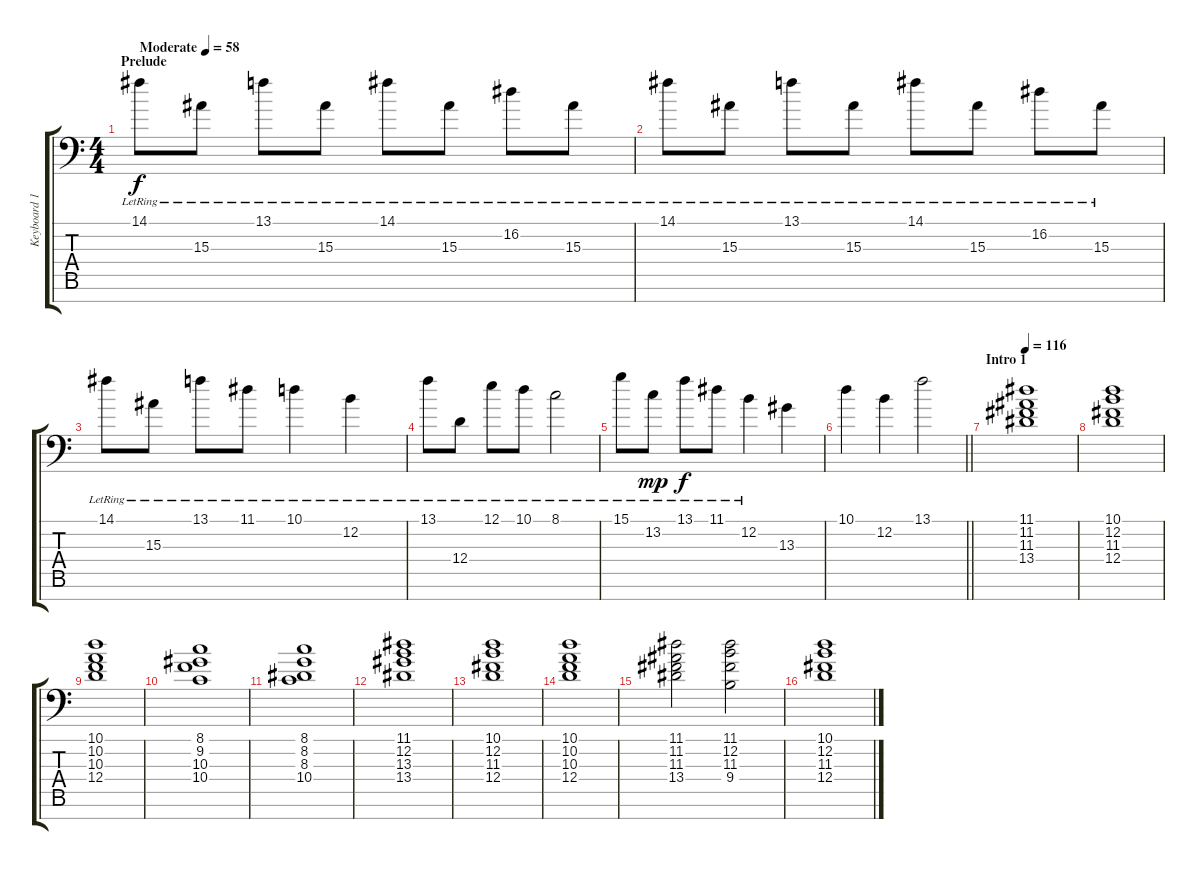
\track ("Keyboard 1 RH" "Keyboard 1") {instrument brightacousticpiano}
\staff {score tabs}
\tuning (E4 B3 G3 D3 A2 E2 A1) {hide}
\ts (4 4)
\section ("" "Prelude")
\tempo (58 "Moderate")
\clef f4
\ks c
14.1{lr}.8{dy f instrument brightacousticpiano} 15.3{lr}.8 13.1{lr}.8 15.3{lr}.8 14.1{lr}.8 15.3{lr}.8 16.2{lr}.8 15.3{lr}.8 |
14.1{lr}.8 15.3{lr}.8 13.1{lr}.8 15.3{lr}.8 14.1{lr}.8 15.3{lr}.8 16.2{lr}.8 15.3{lr}.8 |
14.1{lr}.8 15.3{lr}.8 13.1{lr}.8 11.1{lr}.8 10.1{lr}.4 12.2{lr}.4 |
13.1{lr}.8 12.4{lr}.8 12.1{lr}.8 10.1{lr}.8 8.1{lr}.2 |
15.1{lr}.8 13.2{lr}.8{dy mp} 13.1{lr}.8{dy f} 11.1{lr}.8 12.2{lr}.4 13.3.4 |
\barLineRight lightlight
10.1.4 12.2.4 13.1.2 |
\section ("" "Intro 1")
\tempo 116
(11.1 11.2 11.3 13.4).1{instrument choiraahs} |
(10.1 12.2 11.3 12.4).1 |
(10.1 10.2 10.3 12.4).1 |
(8.1 9.2 10.3 10.4).1 |
(8.1 8.2 8.3 10.4).1 |
(11.1 12.2 13.3 13.4).1 |
(10.1 12.2 11.3 12.4).1 |
(10.1 10.2 10.3 12.4).1 |
(11.1 11.2 11.3 13.4).2 (11.1 12.2 11.3 9.4).2 |
(10.1 12.2 11.3 12.4).1
